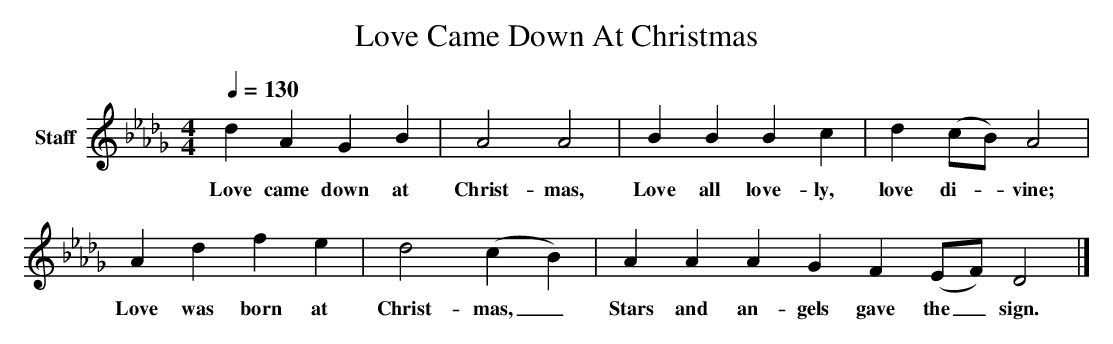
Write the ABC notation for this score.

X:1
T: Love Came Down At Christmas
L: 1/4
M: 4/4
Q: 1/4=130
V: P1 name="Staff"
K: Db
[V: P1]  d A G B | A2 A2 | B B B c | d (c/B/) A2 | A d f e | d2 (c B) | A A A G F (E/F/) D2|]
w: Love came down at Christ- mas, Love all love- ly, love di-_ vine; Love was born at Christ- mas,_ Stars and an- gels gave the_ sign.
